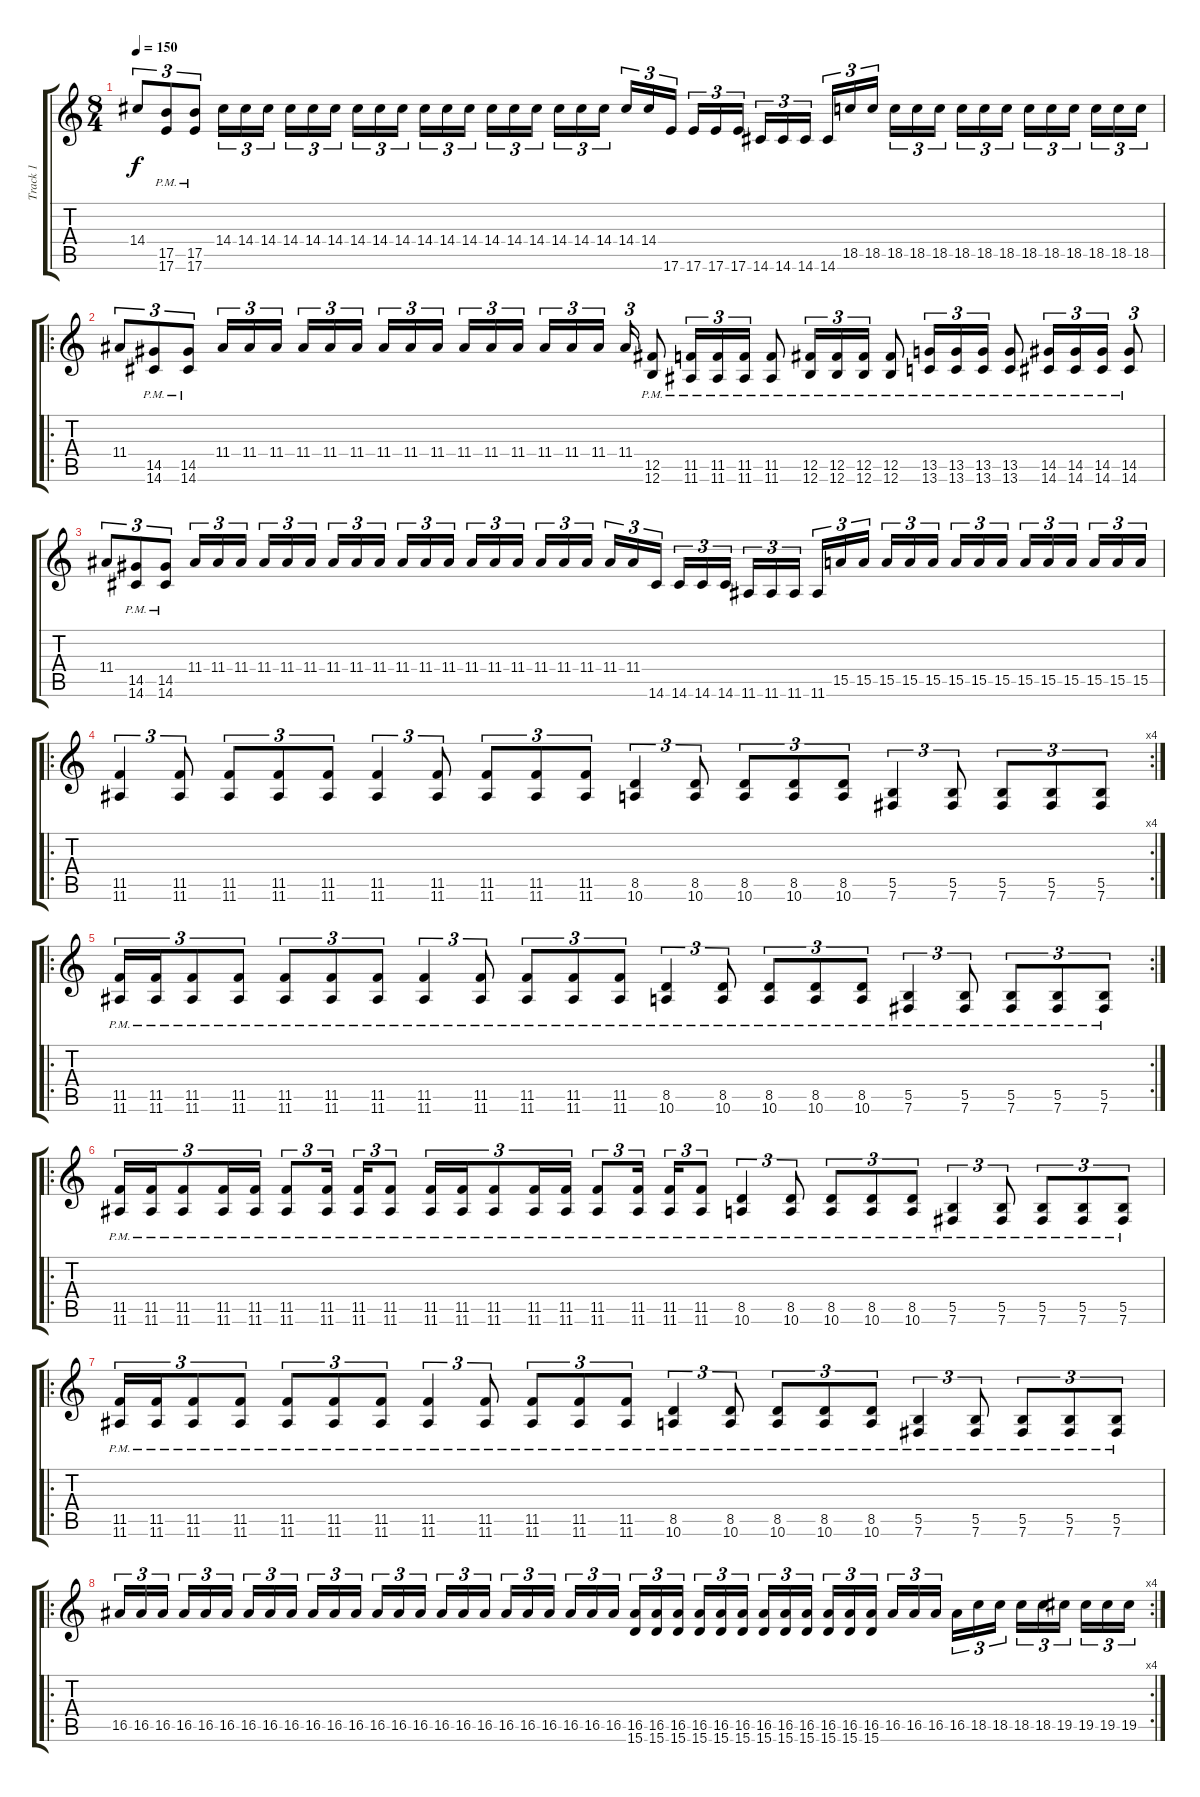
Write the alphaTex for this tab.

\track ("Track 1" "Track 1") {instrument distortionguitar}
\staff {score tabs}
\tuning (Db4 Ab3 E3 B2 Gb2 B1) {hide}
\ts (8 4)
\tempo 150
\clef g2
\ks c
14.4.8{tu (3 2) dy f} (17.5 17.6{pm}).8{tu (3 2)} (17.5 17.6{pm}).8{tu (3 2)} 14.4.16{tu (3 2)} 14.4.16{tu (3 2)} 14.4.16{tu (3 2) beam splitsecondary} 14.4.16{tu (3 2)} 14.4.16{tu (3 2)} 14.4.16{tu (3 2)} 14.4.16{tu (3 2)} 14.4.16{tu (3 2)} 14.4.16{tu (3 2) beam splitsecondary} 14.4.16{tu (3 2)} 14.4.16{tu (3 2)} 14.4.16{tu (3 2)} 14.4.16{tu (3 2)} 14.4.16{tu (3 2)} 14.4.16{tu (3 2) beam splitsecondary} 14.4.16{tu (3 2)} 14.4.16{tu (3 2)} 14.4.16{tu (3 2)} 14.4.16{tu (3 2)} 14.4.16{tu (3 2)} 17.6.16{tu (3 2) beam splitsecondary} 17.6.16{tu (3 2)} 17.6.16{tu (3 2)} 17.6.16{tu (3 2)} 14.6.16{tu (3 2)} 14.6.16{tu (3 2)} 14.6.16{tu (3 2) beam splitsecondary} 14.6.16{tu (3 2)} 18.5.16{tu (3 2)} 18.5.16{tu (3 2)} 18.5.16{tu (3 2)} 18.5.16{tu (3 2)} 18.5.16{tu (3 2) beam splitsecondary} 18.5.16{tu (3 2)} 18.5.16{tu (3 2)} 18.5.16{tu (3 2)} 18.5.16{tu (3 2)} 18.5.16{tu (3 2)} 18.5.16{tu (3 2) beam splitsecondary} 18.5.16{tu (3 2)} 18.5.16{tu (3 2)} 18.5.16{tu (3 2)} |
\ro
11.4.8{tu (3 2)} (14.5 14.6{pm}).8{tu (3 2)} (14.5 14.6{pm}).8{tu (3 2)} 11.4.16{tu (3 2)} 11.4.16{tu (3 2)} 11.4.16{tu (3 2) beam splitsecondary} 11.4.16{tu (3 2)} 11.4.16{tu (3 2)} 11.4.16{tu (3 2)} 11.4.16{tu (3 2)} 11.4.16{tu (3 2)} 11.4.16{tu (3 2) beam splitsecondary} 11.4.16{tu (3 2)} 11.4.16{tu (3 2)} 11.4.16{tu (3 2)} 11.4.16{tu (3 2)} 11.4.16{tu (3 2)} 11.4.16{tu (3 2) beam splitsecondary} 11.4.16{tu (3 2)} (12.5{pm} 12.6{pm}).8 (11.5{pm} 11.6{pm}).16{tu (3 2)} (11.5{pm} 11.6{pm}).16{tu (3 2)} (11.5{pm} 11.6{pm}).16{tu (3 2)} (11.5{pm} 11.6{pm}).8 (12.5{pm} 12.6{pm}).16{tu (3 2)} (12.5{pm} 12.6{pm}).16{tu (3 2)} (12.5{pm} 12.6{pm}).16{tu (3 2)} (12.5{pm} 12.6{pm}).8 (13.5{pm} 13.6{pm}).16{tu (3 2)} (13.5{pm} 13.6{pm}).16{tu (3 2)} (13.5{pm} 13.6{pm}).16{tu (3 2)} (13.5{pm} 13.6{pm}).8 (14.5{pm} 14.6{pm}).16{tu (3 2)} (14.5{pm} 14.6{pm}).16{tu (3 2)} (14.5{pm} 14.6{pm}).16{tu (3 2)} (14.5{pm} 14.6{pm}).8{tu (3 2)} |
11.4.8{tu (3 2)} (14.5 14.6{pm}).8{tu (3 2)} (14.5 14.6{pm}).8{tu (3 2)} 11.4.16{tu (3 2)} 11.4.16{tu (3 2)} 11.4.16{tu (3 2) beam splitsecondary} 11.4.16{tu (3 2)} 11.4.16{tu (3 2)} 11.4.16{tu (3 2)} 11.4.16{tu (3 2)} 11.4.16{tu (3 2)} 11.4.16{tu (3 2) beam splitsecondary} 11.4.16{tu (3 2)} 11.4.16{tu (3 2)} 11.4.16{tu (3 2)} 11.4.16{tu (3 2)} 11.4.16{tu (3 2)} 11.4.16{tu (3 2) beam splitsecondary} 11.4.16{tu (3 2)} 11.4.16{tu (3 2)} 11.4.16{tu (3 2)} 11.4.16{tu (3 2)} 11.4.16{tu (3 2)} 14.6.16{tu (3 2) beam splitsecondary} 14.6.16{tu (3 2)} 14.6.16{tu (3 2)} 14.6.16{tu (3 2)} 11.6.16{tu (3 2)} 11.6.16{tu (3 2)} 11.6.16{tu (3 2) beam splitsecondary} 11.6.16{tu (3 2)} 15.5.16{tu (3 2)} 15.5.16{tu (3 2)} 15.5.16{tu (3 2)} 15.5.16{tu (3 2)} 15.5.16{tu (3 2) beam splitsecondary} 15.5.16{tu (3 2)} 15.5.16{tu (3 2)} 15.5.16{tu (3 2)} 15.5.16{tu (3 2)} 15.5.16{tu (3 2)} 15.5.16{tu (3 2) beam splitsecondary} 15.5.16{tu (3 2)} 15.5.16{tu (3 2)} 15.5.16{tu (3 2)} |
\ro
\rc 4
(11.5 11.6).4{tu (3 2)} (11.5 11.6).8{tu (3 2)} (11.5 11.6).8{tu (3 2)} (11.5 11.6).8{tu (3 2)} (11.5 11.6).8{tu (3 2)} (11.5 11.6).4{tu (3 2)} (11.5 11.6).8{tu (3 2)} (11.5 11.6).8{tu (3 2)} (11.5 11.6).8{tu (3 2)} (11.5 11.6).8{tu (3 2)} (8.5 10.6).4{tu (3 2)} (8.5 10.6).8{tu (3 2)} (8.5 10.6).8{tu (3 2)} (8.5 10.6).8{tu (3 2)} (8.5 10.6).8{tu (3 2)} (5.5 7.6).4{tu (3 2)} (5.5 7.6).8{tu (3 2)} (5.5 7.6).8{tu (3 2)} (5.5 7.6).8{tu (3 2)} (5.5 7.6).8{tu (3 2)} |
\ro
\rc 2
(11.5{pm} 11.6{pm}).16{tu (3 2)} (11.5{pm} 11.6{pm}).16{tu (3 2)} (11.5{pm} 11.6{pm}).8{tu (3 2)} (11.5{pm} 11.6{pm}).8{tu (3 2)} (11.5{pm} 11.6{pm}).8{tu (3 2)} (11.5{pm} 11.6{pm}).8{tu (3 2)} (11.5{pm} 11.6{pm}).8{tu (3 2)} (11.5{pm} 11.6{pm}).4{tu (3 2)} (11.5{pm} 11.6{pm}).8{tu (3 2)} (11.5{pm} 11.6{pm}).8{tu (3 2)} (11.5{pm} 11.6{pm}).8{tu (3 2)} (11.5{pm} 11.6{pm}).8{tu (3 2)} (8.5{pm} 10.6{pm}).4{tu (3 2)} (8.5{pm} 10.6{pm}).8{tu (3 2)} (8.5{pm} 10.6{pm}).8{tu (3 2)} (8.5{pm} 10.6{pm}).8{tu (3 2)} (8.5{pm} 10.6{pm}).8{tu (3 2)} (5.5{pm} 7.6{pm}).4{tu (3 2)} (5.5{pm} 7.6{pm}).8{tu (3 2)} (5.5{pm} 7.6{pm}).8{tu (3 2)} (5.5{pm} 7.6{pm}).8{tu (3 2)} (5.5{pm} 7.6{pm}).8{tu (3 2)} |
\ro
(11.5{pm} 11.6{pm}).16{tu (3 2)} (11.5{pm} 11.6{pm}).16{tu (3 2)} (11.5{pm} 11.6{pm}).8{tu (3 2)} (11.5{pm} 11.6{pm}).16{tu (3 2)} (11.5{pm} 11.6{pm}).16{tu (3 2)} (11.5{pm} 11.6{pm}).8{tu (3 2)} (11.5{pm} 11.6{pm}).16{tu (3 2) beam splitsecondary} (11.5{pm} 11.6{pm}).16{tu (3 2)} (11.5{pm} 11.6{pm}).8{tu (3 2)} (11.5{pm} 11.6{pm}).16{tu (3 2)} (11.5{pm} 11.6{pm}).16{tu (3 2)} (11.5{pm} 11.6{pm}).8{tu (3 2)} (11.5{pm} 11.6{pm}).16{tu (3 2)} (11.5{pm} 11.6{pm}).16{tu (3 2)} (11.5{pm} 11.6{pm}).8{tu (3 2)} (11.5{pm} 11.6{pm}).16{tu (3 2) beam splitsecondary} (11.5{pm} 11.6{pm}).16{tu (3 2)} (11.5{pm} 11.6{pm}).8{tu (3 2)} (8.5{pm} 10.6{pm}).4{tu (3 2)} (8.5{pm} 10.6{pm}).8{tu (3 2)} (8.5{pm} 10.6{pm}).8{tu (3 2)} (8.5{pm} 10.6{pm}).8{tu (3 2)} (8.5{pm} 10.6{pm}).8{tu (3 2)} (5.5{pm} 7.6{pm}).4{tu (3 2)} (5.5{pm} 7.6{pm}).8{tu (3 2)} (5.5{pm} 7.6{pm}).8{tu (3 2)} (5.5{pm} 7.6{pm}).8{tu (3 2)} (5.5{pm} 7.6{pm}).8{tu (3 2)} |
\ro
(11.5{pm} 11.6{pm}).16{tu (3 2)} (11.5{pm} 11.6{pm}).16{tu (3 2)} (11.5{pm} 11.6{pm}).8{tu (3 2)} (11.5{pm} 11.6{pm}).8{tu (3 2)} (11.5{pm} 11.6{pm}).8{tu (3 2)} (11.5{pm} 11.6{pm}).8{tu (3 2)} (11.5{pm} 11.6{pm}).8{tu (3 2)} (11.5{pm} 11.6{pm}).4{tu (3 2)} (11.5{pm} 11.6{pm}).8{tu (3 2)} (11.5{pm} 11.6{pm}).8{tu (3 2)} (11.5{pm} 11.6{pm}).8{tu (3 2)} (11.5{pm} 11.6{pm}).8{tu (3 2)} (8.5{pm} 10.6{pm}).4{tu (3 2)} (8.5{pm} 10.6{pm}).8{tu (3 2)} (8.5{pm} 10.6{pm}).8{tu (3 2)} (8.5{pm} 10.6{pm}).8{tu (3 2)} (8.5{pm} 10.6{pm}).8{tu (3 2)} (5.5{pm} 7.6{pm}).4{tu (3 2)} (5.5{pm} 7.6{pm}).8{tu (3 2)} (5.5{pm} 7.6{pm}).8{tu (3 2)} (5.5{pm} 7.6{pm}).8{tu (3 2)} (5.5{pm} 7.6{pm}).8{tu (3 2)} |
\ro
\rc 4
16.5.16{tu (3 2)} 16.5.16{tu (3 2)} 16.5.16{tu (3 2) beam splitsecondary} 16.5.16{tu (3 2)} 16.5.16{tu (3 2)} 16.5.16{tu (3 2)} 16.5.16{tu (3 2)} 16.5.16{tu (3 2)} 16.5.16{tu (3 2) beam splitsecondary} 16.5.16{tu (3 2)} 16.5.16{tu (3 2)} 16.5.16{tu (3 2)} 16.5.16{tu (3 2)} 16.5.16{tu (3 2)} 16.5.16{tu (3 2) beam splitsecondary} 16.5.16{tu (3 2)} 16.5.16{tu (3 2)} 16.5.16{tu (3 2)} 16.5.16{tu (3 2)} 16.5.16{tu (3 2)} 16.5.16{tu (3 2) beam splitsecondary} 16.5.16{tu (3 2)} 16.5.16{tu (3 2)} 16.5.16{tu (3 2)} (16.5 15.6).16{tu (3 2)} (16.5 15.6).16{tu (3 2)} (16.5 15.6).16{tu (3 2) beam splitsecondary} (16.5 15.6).16{tu (3 2)} (16.5 15.6).16{tu (3 2)} (16.5 15.6).16{tu (3 2)} (16.5 15.6).16{tu (3 2)} (16.5 15.6).16{tu (3 2)} (16.5 15.6).16{tu (3 2) beam splitsecondary} (16.5 15.6).16{tu (3 2)} (16.5 15.6).16{tu (3 2)} (16.5 15.6).16{tu (3 2)} 16.5.16{tu (3 2)} 16.5.16{tu (3 2)} 16.5.16{tu (3 2) beam splitsecondary} 16.5.16{tu (3 2)} 18.5.16{tu (3 2)} 18.5.16{tu (3 2)} 18.5.16{tu (3 2)} 18.5.16{tu (3 2)} 19.5.16{tu (3 2) beam splitsecondary} 19.5.16{tu (3 2)} 19.5.16{tu (3 2)} 19.5.16{tu (3 2)}
